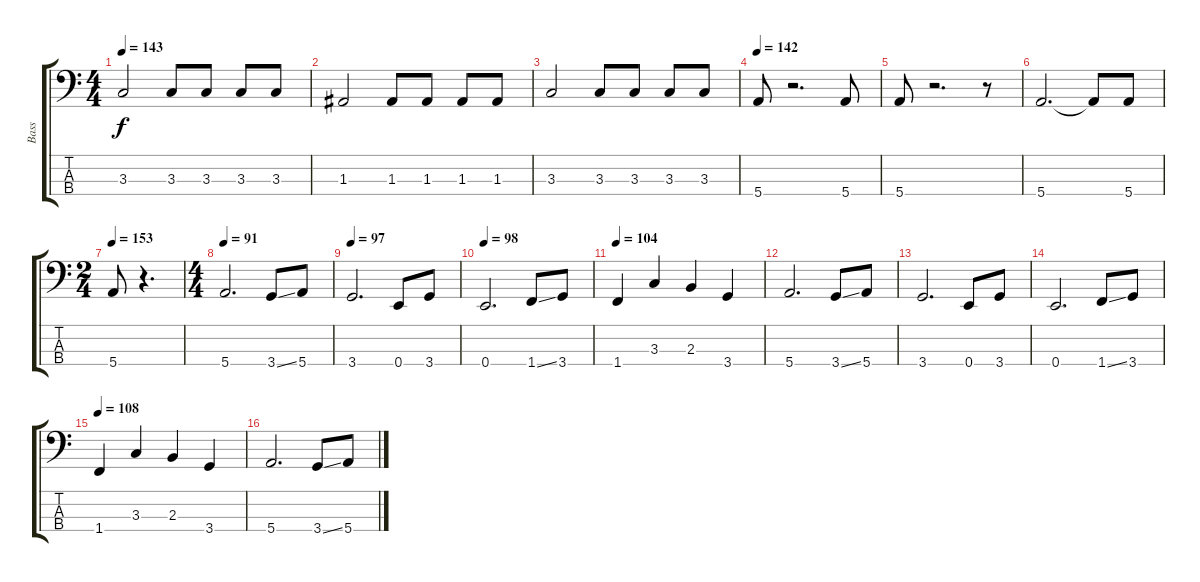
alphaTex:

\track ("Bass" "Bass") {instrument electricbassfinger}
\staff {score tabs}
\tuning (G2 D2 A1 E1) {hide}
\ts (4 4)
\tempo 143
\clef f4
\ks c
3.3.2{dy f} 3.3.8 3.3.8 3.3.8 3.3.8 |
1.3.2 1.3.8 1.3.8 1.3.8 1.3.8 |
3.3.2 3.3.8 3.3.8 3.3.8 3.3.8 |
\tempo 142
5.4.8 r.2{d} 5.4.8 |
5.4.8 r.2{d} r.8 |
5.4.2{d} 5.4{t}.8 5.4.8 |
\ts (2 4)
\tempo 153
5.4.8 r.4{d} |
\ts (4 4)
\tempo 91
5.4.2{d} 3.4{ss}.8 5.4.8 |
\tempo 97
3.4.2{d} 0.4.8 3.4.8 |
\tempo 98
0.4.2{d} 1.4{ss}.8 3.4.8 |
\tempo 104
1.4.4 3.3.4 2.3.4 3.4.4 |
5.4.2{d} 3.4{ss}.8 5.4.8 |
3.4.2{d} 0.4.8 3.4.8 |
0.4.2{d} 1.4{ss}.8 3.4.8 |
\tempo 108
1.4.4 3.3.4 2.3.4 3.4.4 |
5.4.2{d} 3.4{ss}.8 5.4.8
